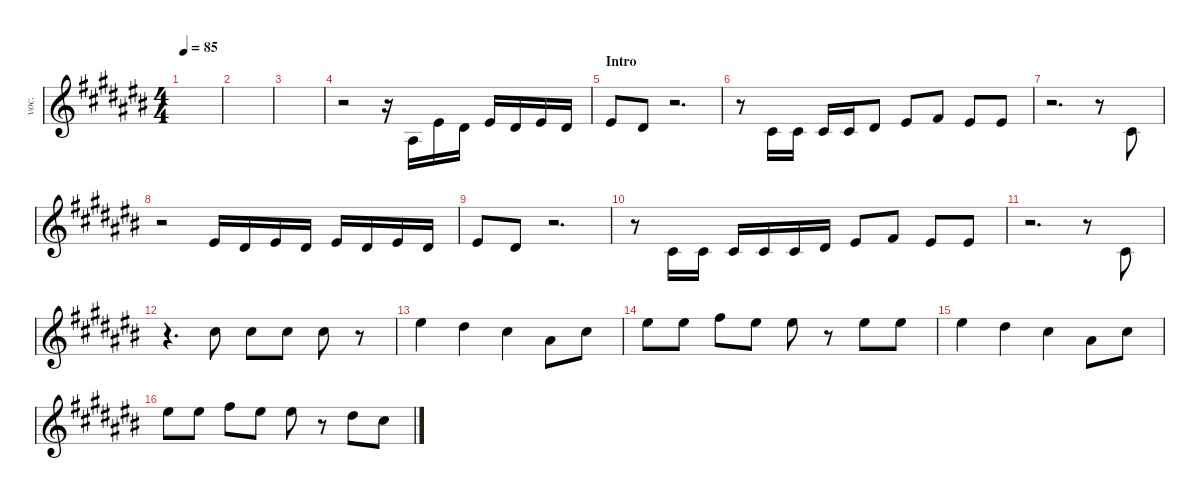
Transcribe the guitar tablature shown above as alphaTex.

\defaultSystemsLayout 4
\hideDynamics
\bracketExtendMode nobrackets
\otherSystemsTrackNameOrientation horizontal
\track ("Vocals" "voc.") {instrument acousticgrandpiano}
\staff {score}
\tuning (E4 B3 G3 D3 A2 E2)
\ts (4 4)
\tempo 85
\clef g2
\ks a#minor
|
|
|
r.2{beam Down} r.16{beam Down} 3.3{acc #}.16{beam Up} 1.1{acc #}.16{beam Up} 4.2{acc #}.16{beam Up} 6.2{acc #}.16{beam Up} 4.2{acc #}.16{beam Up} 6.2{acc #}.16{beam Up} 4.2{acc #}.16{beam Up} |
\section ("" "Intro")
6.2{acc #}.8{beam Up} 4.2{acc #}.8{beam Up} r.2{d beam Up} |
r.8{beam Down} 2.2{acc #}.16{beam Up} 2.2{acc #}.16{beam Up} 2.2{acc #}.16{beam Up} 2.2{acc #}.16{beam Up} 4.2{acc #}.8{beam Up} 6.2{acc #}.8{beam Up} 7.2{acc #}.8{beam Up} 6.2{acc #}.8{beam Up} 6.2{acc #}.8{beam Up} |
r.2{d beam Down} r.8{beam Down} 2.2{acc #}.8{beam Up} |
r.2{beam Down} 1.1{acc #}.16{beam Up} 4.2{acc #}.16{beam Up} 1.1{acc #}.16{beam Up} 4.2{acc #}.16{beam Up} 6.2{acc #}.16{beam Up} 4.2{acc #}.16{beam Up} 6.2{acc #}.16{beam Up} 4.2{acc #}.16{beam Up} |
6.2{acc #}.8{beam Up} 4.2{acc #}.8{beam Up} r.2{d beam Up} |
r.8{beam Down} 2.2{acc #}.16{beam Up} 2.2{acc #}.16{beam Up} 2.2{acc #}.16{beam Up} 2.2{acc #}.16{beam Up} 2.2{acc #}.16{beam Up} 4.2{acc #}.16{beam Up} 6.2{acc #}.8{beam Up} 7.2{acc #}.8{beam Up} 6.2{acc #}.8{beam Up} 6.2{acc #}.8{beam Up} |
r.2{d beam Down} r.8{beam Down} 2.2{acc #}.8{beam Up} |
r.4{d beam Down} 9.1{acc #}.8{beam Down} 9.1{acc #}.8{beam Down} 9.1{acc #}.8{beam Down} 9.1{acc #}.8{beam Down} r.8{beam Down} |
13.1{acc #}.4{beam Down} 11.1{acc #}.4{beam Down} 9.1{acc #}.4{beam Down} 6.1{acc #}.8{beam Down} 9.1{acc #}.8{beam Down} |
13.1{acc #}.8{beam Down} 13.1{acc #}.8{beam Down} 14.1{acc #}.8{beam Down} 13.1{acc #}.8{beam Down} 13.1{acc #}.8{beam Down} r.8{beam Down} 13.1{acc #}.8{beam Down} 13.1{acc #}.8{beam Down} |
13.1{acc #}.4{beam Down} 11.1{acc #}.4{beam Down} 9.1{acc #}.4{beam Down} 6.1{acc #}.8{beam Down} 14.2{acc #}.8{beam Down} |
13.1{acc #}.8{beam Down} 13.1{acc #}.8{beam Down} 14.1{acc #}.8{beam Down} 13.1{acc #}.8{beam Down} 13.1{acc #}.8{beam Down} r.8{beam Down} 11.1{acc #}.8{beam Down} 9.1{acc #}.8{beam Down}
